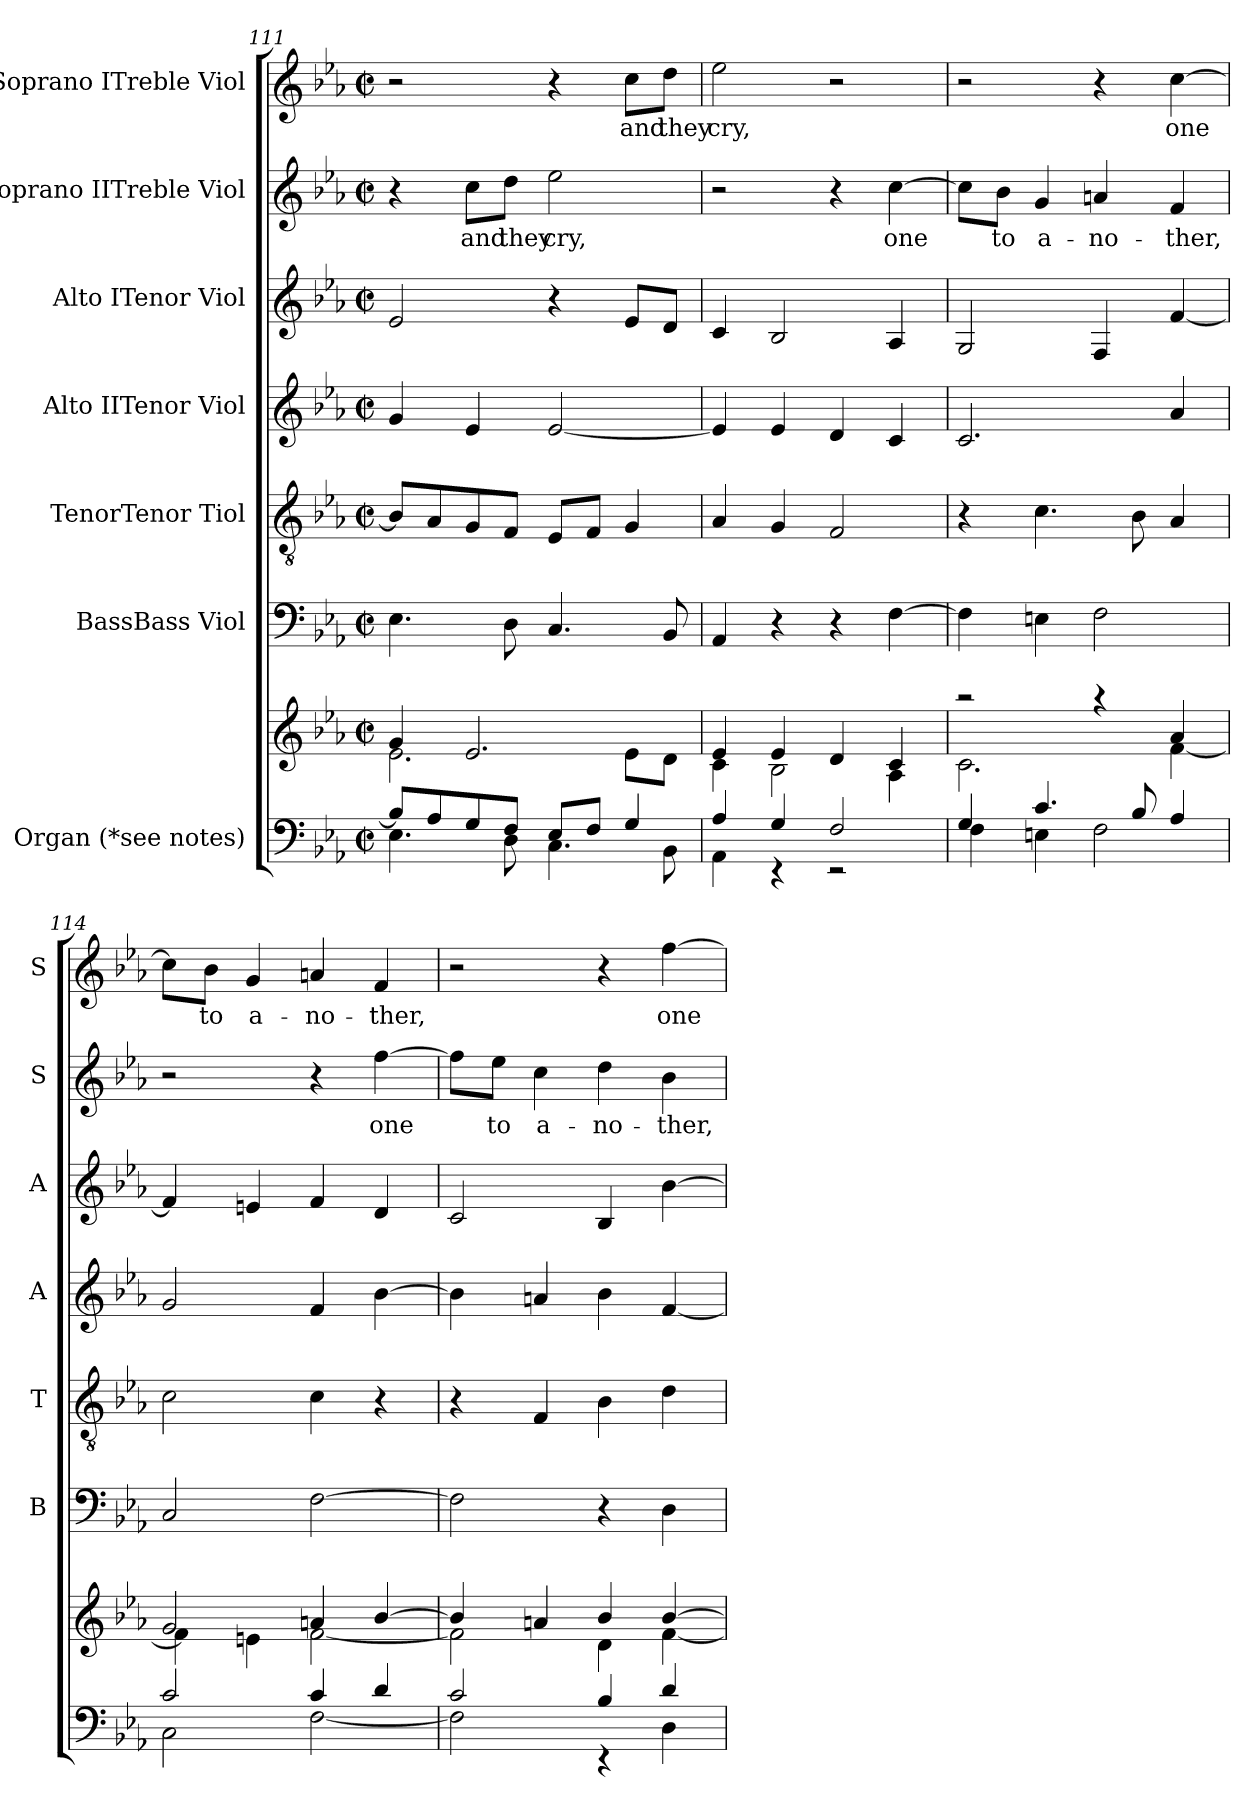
**kern	**kern	**kern	**kern	**kern	**kern	**kern	**text	**kern	**text
*part7	*part7	*part6	*part5	*part4	*part3	*part2	*part2	*part1	*part1
*staff8	*staff7	*staff6	*staff5	*staff4	*staff3	*staff2	*staff2	*staff1	*staff1
*I"Organ (*see notes)	*	*I"BassBass Viol	*I"TenorTenor Tiol	*I"Alto IITenor Viol	*I"Alto ITenor Viol	*I"Soprano IITreble Viol	*	*I"Soprano ITreble Viol	*
*	*	*I'B	*I'T	*I'A	*I'A	*I'S	*	*I'S	*
*clefF4	*clefG2	*clefF4	*clefGv2	*clefG2	*clefG2	*clefG2	*	*clefG2	*
*	*	*	*ITrd7c12	*	*	*	*	*	*
*k[b-e-a-]	*k[b-e-a-]	*k[b-e-a-]	*k[b-e-a-]	*k[b-e-a-]	*k[b-e-a-]	*k[b-e-a-]	*	*k[b-e-a-]	*
*E-:	*E-:	*E-:	*E-:	*E-:	*E-:	*E-:	*	*E-:	*
*M2/2	*M2/2	*M2/2	*M2/2	*M2/2	*M2/2	*M2/2	*	*M2/2	*
*met(c|)	*met(c|)	*met(c|)	*met(c|)	*met(c|)	*met(c|)	*met(c|)	*	*met(c|)	*
=111	=111	=111	=111	=111	=111	=111	=111	=111	=111
*^	*^	*	*	*	*	*	*	*	*
8B-/L]	4.E-\	4g/	2.e-\	4.E-\	8BB-/L]	4g/	2e-/	4r	.	2r	.
8A-/	.	.	.	.	8AA-/	.	.	.	.	.	.
!	!	!	!	!	!	!	!	!	!LO:LY:b	!	!
8G/	.	2.e-/	.	.	8GG/	4e-/	.	8cc\L	and	.	.
!	!	!	!	!	!	!	!	!	!LO:LY:b	!	!
8F/J	8D\	.	.	8D\	8FF/J	.	.	8dd\J	they	.	.
!	!	!	!	!	!	!	!	!	!LO:LY:b	!	!
8E-/L	4.C\	.	.	4.C/	8EE-/L	[<2e-/	4r	2ee-\	cry,	4r	.
8F/J	.	.	.	.	8FF/J	.	.	.	.	.	.
!	!	!	!	!	!	!	!	!	!	!	!LO:LY:b
4G/	.	.	8e-\L	.	4GG/	.	8e-/L	.	.	8cc\L	and
!	!	!	!	!	!	!	!	!	!	!	!LO:LY:b
.	8BB-\	.	8d\J	8BB-/	.	.	8d/J	.	.	8dd\J	they
!!LO:LB:g=z
=112	=112	=112	=112	=112	=112	=112	=112	=112	=112	=112	=112
!	!	!	!	!	!	!	!	!	!	!	!LO:LY:b
4A-/	4AA-\	4e-/	4c\	4AA-/	4AA-/	4e-/]	4c/	2r	.	2ee-\	cry,
4G/	4rEE	4e-/	2B-\	4r	4GG/	4e-/	2B-/	.	.	.	.
2F/	2rEE	4d/	.	4r	2FF/	4d/	.	4r	.	2r	.
!	!	!	!	!	!	!	!	!	!LO:LY:b	!	!
.	.	4c/	4A-\	[>4F\	.	4c/	4A-/	[>4cc\	one	.	.
=113	=113	=113	=113	=113	=113	=113	=113	=113	=113	=113	=113
4G/	4F\	2raa	2.c\	4F\]	4r	2.c/	2G/	8cc\L]	.	2r	.
!	!	!	!	!	!	!	!	!	!LO:LY:b	!	!
.	.	.	.	.	.	.	.	8b-\J	to	.	.
!	!	!	!	!	!	!	!	!	!LO:LY:b	!	!
4.c/	4En\	.	.	4En\	4.C\	.	.	4g/	a-	.	.
!	!	!	!	!	!	!	!	!	!LO:LY:b	!	!
.	2F\	4raa	.	2F\	.	.	4F/	4an/	-no-	4r	.
8B-/	.	.	.	.	8BB-\	.	.	.	.	.	.
!	!	!	!	!	!	!	!	!	!LO:LY:b	!	!LO:LY:b
4A-/	.	4a-/	[<4f\	.	4AA-/	4a-/	[<4f/	4f/	-ther,	[>4cc\	one
=114	=114	=114	=114	=114	=114	=114	=114	=114	=114	=114	=114
2c/	2C\	2g/	4f\]	2C/	2C\	2g/	4f/]	2r	.	8cc\L]	.
!	!	!	!	!	!	!	!	!	!	!	!LO:LY:b
.	.	.	.	.	.	.	.	.	.	8b-\J	to
!	!	!	!	!	!	!	!	!	!	!	!LO:LY:b
.	.	.	4en\	.	.	.	4en/	.	.	4g/	a-
!	!	!	!	!	!	!	!	!	!	!	!LO:LY:b
4c/	[<2F\	4an/	[<2f\	[>2F\	4C\	4f/	4f/	4r	.	4an/	-no-
!	!	!	!	!	!	!	!	!	!LO:LY:b	!	!LO:LY:b
4d/	.	[>4b-/	.	.	4r	[>4b-\	4d/	[>4ff\	one	4f/	-ther,
=115	=115	=115	=115	=115	=115	=115	=115	=115	=115	=115	=115
2c/	2F\]	4b-/]	2f\]	2F\]	4r	4b-\]	2c/	8ff\L]	.	2r	.
!	!	!	!	!	!	!	!	!	!LO:LY:b	!	!
.	.	.	.	.	.	.	.	8ee-\J	to	.	.
!	!	!	!	!	!	!	!	!	!LO:LY:b	!	!
.	.	4an/	.	.	4FF/	4an/	.	4cc\	a-	.	.
!	!	!	!	!	!	!	!	!	!LO:LY:b	!	!
4B-/	4rEE	4b-/	4d\	4r	4BB-\	4b-\	4B-/	4dd\	-no-	4r	.
!	!	!	!	!	!	!	!	!	!LO:LY:b	!	!LO:LY:b
4d/	4D\	[>4b-/	[<4f\	4D\	4D\	[<4f/	[>4b-\	4b-\	-ther,	[>4ff\	one
*v	*v	*	*	*	*	*	*	*	*	*	*
*	*v	*v	*	*	*	*	*	*	*	*
=	=	=	=	=	=	=	=	=	=
*-	*-	*-	*-	*-	*-	*-	*-	*-	*-
